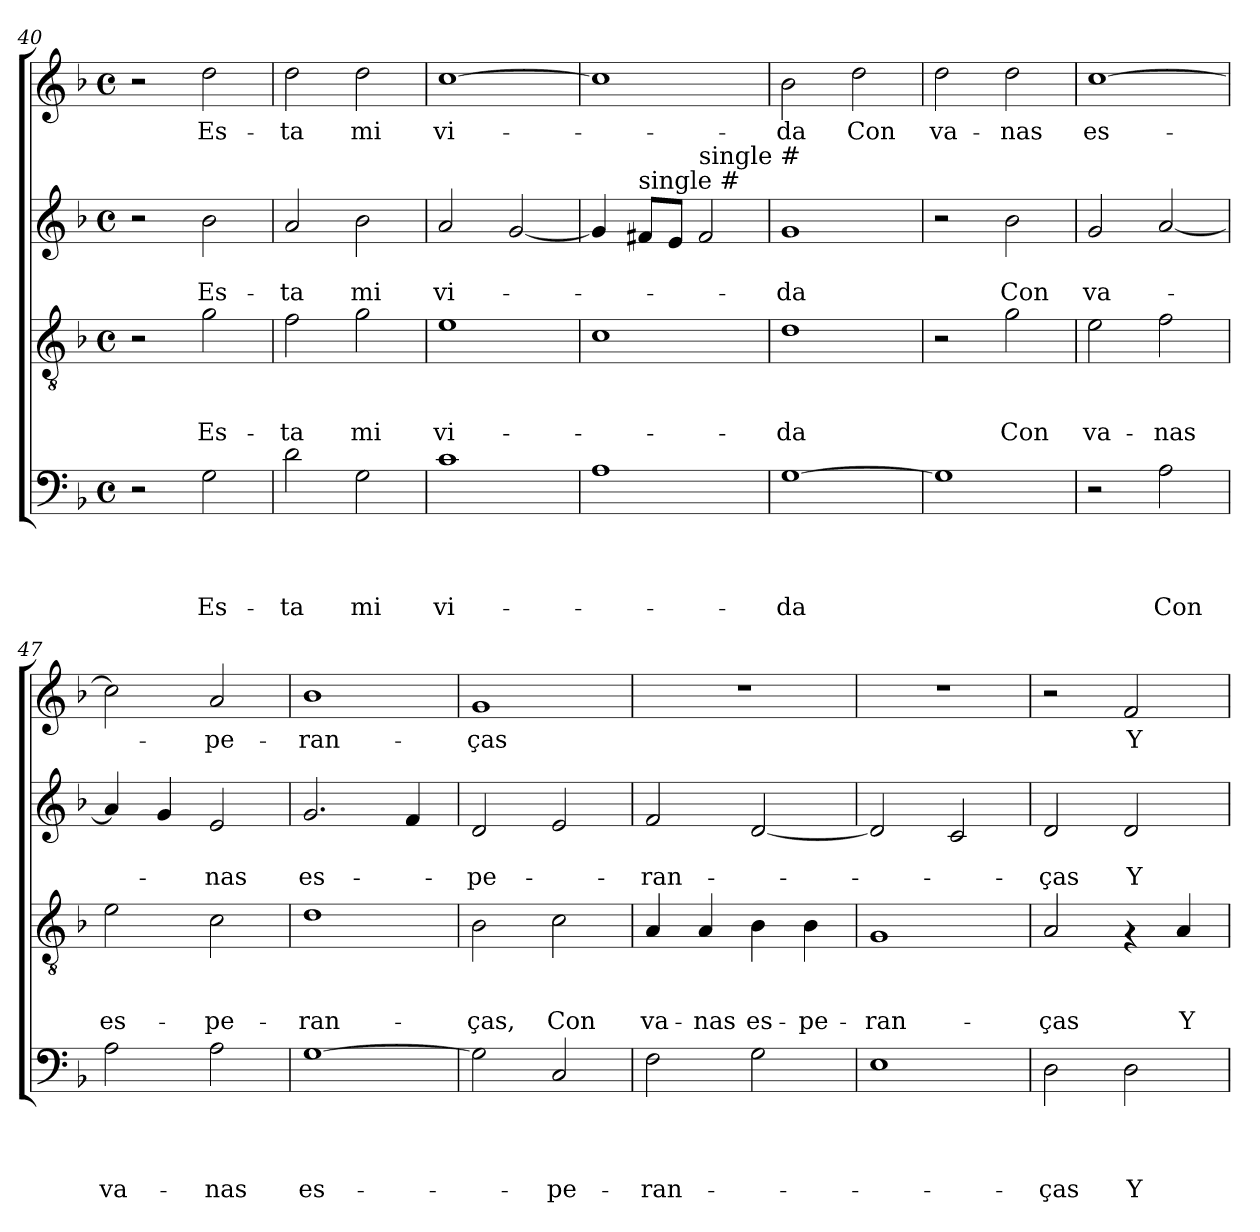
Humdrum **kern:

**kern	**text	**text	**text	**text	**kern	**text	**text	**text	**kern	**text	**text	**kern	**text
*part4	*part4	*part4	*part4	*part4	*part3	*part3	*part3	*part3	*part2	*part2	*part2	*part1	*part1
*staff4	*staff4	*staff4	*staff4	*staff4	*staff3	*staff3	*staff3	*staff3	*staff2	*staff2	*staff2	*staff1	*staff1
*clefF4	*	*	*	*	*clefGv2	*	*	*	*clefG2	*	*	*clefG2	*
*k[b-]	*	*	*	*	*k[b-]	*	*	*	*k[b-]	*	*	*k[b-]	*
*F:	*	*	*	*	*F:	*	*	*	*F:	*	*	*F:	*
*M4/4	*	*	*	*	*M4/4	*	*	*	*M4/4	*	*	*M4/4	*
*met(c)	*	*	*	*	*met(c)	*	*	*	*met(c)	*	*	*met(c)	*
=40	=40	=40	=40	=40	=40	=40	=40	=40	=40	=40	=40	=40	=40
2r	.	.	.	.	2r	.	.	.	2r	.	.	2r	.
!	!	!	!	!LO:LY:b	!	!	!	!LO:LY:b	!	!	!LO:LY:b	!	!LO:LY:b
2G\	.	.	.	Es-	2g\	.	.	Es-	2b-\	.	Es-	2dd\	Es-
=41	=41	=41	=41	=41	=41	=41	=41	=41	=41	=41	=41	=41	=41
!	!	!	!	!LO:LY:b	!	!	!	!LO:LY:b	!	!	!LO:LY:b	!	!LO:LY:b
2d\	.	.	.	-ta	2f\	.	.	-ta	2a/	.	-ta	2dd\	-ta
!	!	!	!	!LO:LY:b	!	!	!	!LO:LY:b	!	!	!LO:LY:b	!	!LO:LY:b
2G\	.	.	.	mi	2g\	.	.	mi	2b-\	.	mi	2dd\	mi
!!LO:PB:g=z
=42	=42	=42	=42	=42	=42	=42	=42	=42	=42	=42	=42	=42	=42
!	!	!	!	!LO:LY:b	!	!	!	!LO:LY:b	!	!	!LO:LY:b	!	!LO:LY:b
1c	.	.	.	vi-	1e	.	.	vi-	2a/	.	vi-	[>1cc	vi-
.	.	.	.	.	.	.	.	.	[<2g/	.	.	.	.
=43	=43	=43	=43	=43	=43	=43	=43	=43	=43	=43	=43	=43	=43
1A	.	.	.	.	1c	.	.	.	4g/]	.	.	1cc]	.
!	!	!	!	!	!	!	!	!	!LO:TX:a:t=single #	!	!	!	!
.	.	.	.	.	.	.	.	.	8f#/L	.	.	.	.
.	.	.	.	.	.	.	.	.	8e/J	.	.	.	.
!	!	!	!	!	!	!	!	!	!LO:TX:a:t=single #	!	!	!	!
.	.	.	.	.	.	.	.	.	2f#/	.	.	.	.
=44	=44	=44	=44	=44	=44	=44	=44	=44	=44	=44	=44	=44	=44
!	!	!	!	!LO:LY:b	!	!	!	!LO:LY:b	!	!	!LO:LY:b	!	!LO:LY:b
[>1G	.	.	.	-da	1d	.	.	-da	1g	.	-da	2b-\	-da
!	!	!	!	!	!	!	!	!	!	!	!	!	!LO:LY:b
.	.	.	.	.	.	.	.	.	.	.	.	2dd\	Con
=45	=45	=45	=45	=45	=45	=45	=45	=45	=45	=45	=45	=45	=45
!	!	!	!	!	!	!	!	!	!	!	!	!	!LO:LY:b
1G]	.	.	.	.	2r	.	.	.	2r	.	.	2dd\	va-
!	!	!	!	!	!	!	!	!LO:LY:b	!	!	!LO:LY:b	!	!LO:LY:b
.	.	.	.	.	2g\	.	.	Con	2b-\	.	Con	2dd\	-nas
=46	=46	=46	=46	=46	=46	=46	=46	=46	=46	=46	=46	=46	=46
!	!	!	!	!	!	!	!	!LO:LY:b	!	!	!LO:LY:b	!	!LO:LY:b
2r	.	.	.	.	2e\	.	.	va-	2g/	.	va-	[>1cc	es-
!	!	!	!	!LO:LY:b	!	!	!	!LO:LY:b	!	!	!	!	!
2A\	.	.	.	Con	2f\	.	.	-nas	[<2a/	.	.	.	.
=47	=47	=47	=47	=47	=47	=47	=47	=47	=47	=47	=47	=47	=47
!	!	!	!	!LO:LY:b	!	!	!	!LO:LY:b	!	!	!	!	!
2A\	.	.	.	va-	2e\	.	.	es-	4a/]	.	.	2cc\]	.
.	.	.	.	.	.	.	.	.	4g/	.	.	.	.
!	!	!	!	!LO:LY:b	!	!	!	!LO:LY:b	!	!	!LO:LY:b	!	!LO:LY:b
2A\	.	.	.	-nas	2c\	.	.	-pe-	2e/	.	-nas	2a/	-pe-
=48	=48	=48	=48	=48	=48	=48	=48	=48	=48	=48	=48	=48	=48
!	!	!	!	!LO:LY:b	!	!	!	!LO:LY:b	!	!	!LO:LY:b	!	!LO:LY:b
[>1G	.	.	.	es-	1d	.	.	-ran-	2.g/	.	es-	1b-	-ran-
.	.	.	.	.	.	.	.	.	4f/	.	.	.	.
=49	=49	=49	=49	=49	=49	=49	=49	=49	=49	=49	=49	=49	=49
!	!	!	!	!	!	!	!	!LO:LY:b	!	!	!LO:LY:b	!	!LO:LY:b
2G\]	.	.	.	.	2B-\	.	.	-ças,	2d/	.	-pe-	1g	-ças
!	!	!	!	!LO:LY:b	!	!	!	!LO:LY:b	!	!	!	!	!
2C/	.	.	.	-pe-	2c\	.	.	Con	2e/	.	.	.	.
!!LO:LB:g=z
=50	=50	=50	=50	=50	=50	=50	=50	=50	=50	=50	=50	=50	=50
!	!	!	!	!LO:LY:b	!	!	!	!LO:LY:b	!	!	!LO:LY:b	!	!
2F\	.	.	.	-ran-	4A/	.	.	va-	2f/	.	-ran-	1r	.
!	!	!	!	!	!	!	!	!LO:LY:b	!	!	!	!	!
.	.	.	.	.	4A/	.	.	-nas	.	.	.	.	.
!	!	!	!	!	!	!	!	!LO:LY:b	!	!	!	!	!
2G\	.	.	.	.	4B-\	.	.	es-	[<2d/	.	.	.	.
!	!	!	!	!	!	!	!	!LO:LY:b	!	!	!	!	!
.	.	.	.	.	4B-\	.	.	-pe-	.	.	.	.	.
=51	=51	=51	=51	=51	=51	=51	=51	=51	=51	=51	=51	=51	=51
!	!	!	!	!	!	!	!	!LO:LY:b	!	!	!	!	!
1E	.	.	.	.	1G	.	.	-ran-	2d/]	.	.	1r	.
.	.	.	.	.	.	.	.	.	2c/	.	.	.	.
=52	=52	=52	=52	=52	=52	=52	=52	=52	=52	=52	=52	=52	=52
!	!	!	!	!LO:LY:b	!	!	!	!LO:LY:b	!	!	!LO:LY:b	!	!
2D\	.	.	.	-ças	2A/	.	.	-ças	2d/	.	-ças	2r	.
!	!	!	!	!LO:LY:b	!	!	!	!	!	!	!LO:LY:b	!	!LO:LY:b
2D\	.	.	.	Y	4rF	.	.	.	2d/	.	Y	2f/	Y
!	!	!	!	!	!	!	!	!LO:LY:b	!	!	!	!	!
.	.	.	.	.	4A/	.	.	Y	.	.	.	.	.
=	=	=	=	=	=	=	=	=	=	=	=	=	=
*-	*-	*-	*-	*-	*-	*-	*-	*-	*-	*-	*-	*-	*-
